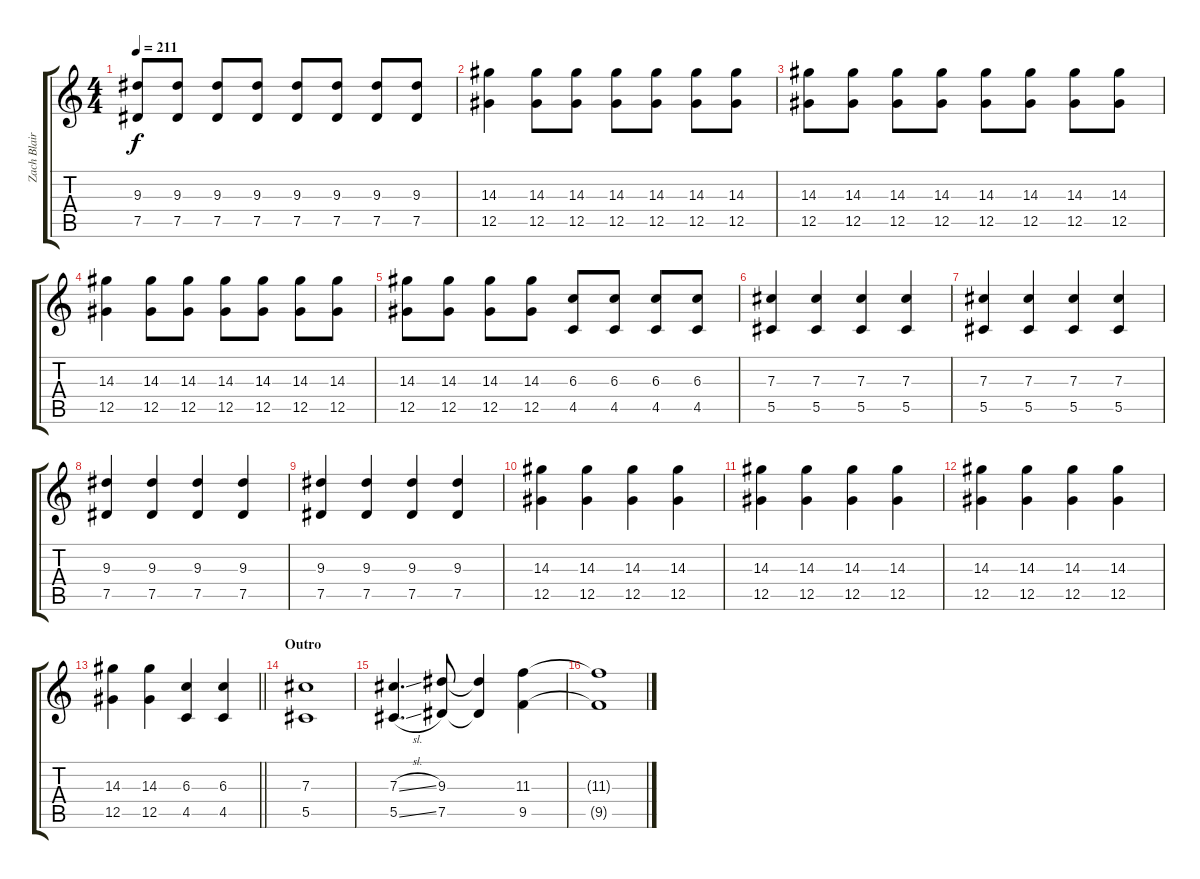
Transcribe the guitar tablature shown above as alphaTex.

\track ("Zach Blair - Guitar" "Zach Blair") {instrument distortionguitar}
\staff {score tabs}
\tuning (Eb4 Bb3 Gb3 Db3 Ab2 Eb2) {hide}
\ts (4 4)
\tempo 211
\clef g2
\ks c
(9.3 7.5).8{dy f} (9.3 7.5).8 (9.3 7.5).8 (9.3 7.5).8 (9.3 7.5).8 (9.3 7.5).8 (9.3 7.5).8 (9.3 7.5).8 |
(14.3 12.5).4 (14.3 12.5).8 (14.3 12.5).8 (14.3 12.5).8 (14.3 12.5).8 (14.3 12.5).8 (14.3 12.5).8 |
(14.3 12.5).8 (14.3 12.5).8 (14.3 12.5).8 (14.3 12.5).8 (14.3 12.5).8 (14.3 12.5).8 (14.3 12.5).8 (14.3 12.5).8 |
(14.3 12.5).4 (14.3 12.5).8 (14.3 12.5).8 (14.3 12.5).8 (14.3 12.5).8 (14.3 12.5).8 (14.3 12.5).8 |
(14.3 12.5).8 (14.3 12.5).8 (14.3 12.5).8 (14.3 12.5).8 (6.3 4.5).8 (6.3 4.5).8 (6.3 4.5).8 (6.3 4.5).8 |
(7.3 5.5).4 (7.3 5.5).4 (7.3 5.5).4 (7.3 5.5).4 |
(7.3 5.5).4 (7.3 5.5).4 (7.3 5.5).4 (7.3 5.5).4 |
(9.3 7.5).4 (9.3 7.5).4 (9.3 7.5).4 (9.3 7.5).4 |
(9.3 7.5).4 (9.3 7.5).4 (9.3 7.5).4 (9.3 7.5).4 |
(14.3 12.5).4 (14.3 12.5).4 (14.3 12.5).4 (14.3 12.5).4 |
(14.3 12.5).4 (14.3 12.5).4 (14.3 12.5).4 (14.3 12.5).4 |
(14.3 12.5).4 (14.3 12.5).4 (14.3 12.5).4 (14.3 12.5).4 |
\barLineRight lightlight
(14.3 12.5).4 (14.3 12.5).4 (6.3 4.5).4 (6.3 4.5).4 |
\section ("" "Outro")
(7.3 5.5).1{volume 12} |
(7.3{sl} 5.5{sl}).4{d} (9.3 7.5).8 (9.3{t} 7.5{t}).4 (11.3 9.5).4 |
(11.3{t} 9.5{t}).1
